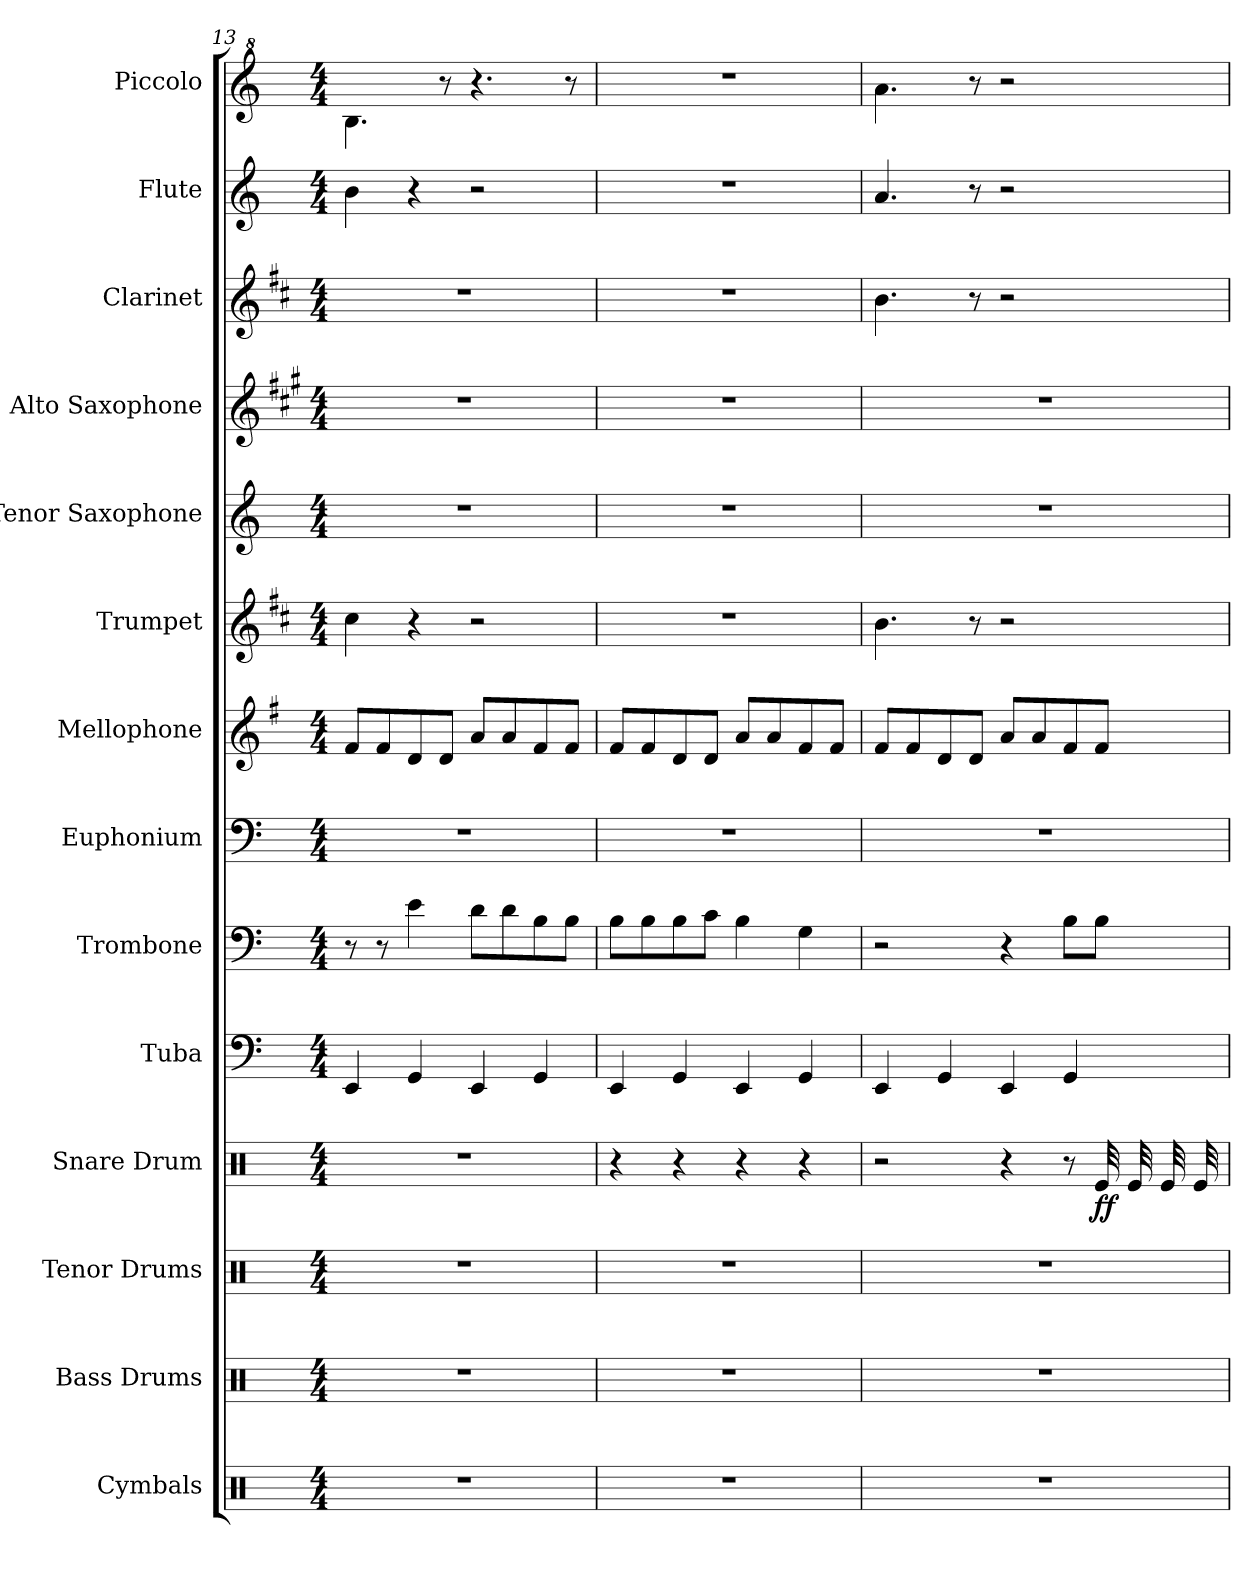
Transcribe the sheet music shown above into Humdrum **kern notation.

**kern	**kern	**kern	**kern	**dynam	**kern	**kern	**kern	**kern	**kern	**kern	**kern	**kern	**kern	**kern
*part14	*part13	*part12	*part11	*part11	*part10	*part9	*part8	*part7	*part6	*part5	*part4	*part3	*part2	*part1
*staff14	*staff13	*staff12	*staff11	*staff11	*staff10	*staff9	*staff8	*staff7	*staff6	*staff5	*staff4	*staff3	*staff2	*staff1
*I"Cymbals	*I"Bass Drums	*I"Tenor Drums	*I"Snare Drum	*	*I"Tuba	*I"Trombone	*I"Euphonium	*I"Mellophone	*I"Trumpet	*I"Tenor Saxophone	*I"Alto Saxophone	*I"Clarinet	*I"Flute	*I"Piccolo
*I'Cy	*I'BD	*I'TD	*I'SD	*	*I'Tba.	*I'Tbn.	*I'Euph.	*I'Mph.	*I'Tpt.	*I'T. Sax.	*I'A. Sax.	*I'Cl.	*I'Fl.	*I'Picc.
*clefX	*clefX	*clefX	*clefX	*	*clefF4	*clefF4	*clefF4	*clefG2	*clefG2	*clefG2	*clefG2	*clefG2	*clefG2	*clefG^2
*	*	*	*	*	*	*	*	*ITrd4c7	*ITrd1c2	*ITrd8c14	*ITrd5c9	*ITrd1c2	*	*ITrd-7c-12
*k[]	*k[]	*k[]	*k[]	*	*k[]	*k[]	*k[]	*k[]	*k[]	*k[]	*k[]	*k[]	*k[]	*k[]
*M4/4	*M4/4	*M4/4	*M4/4	*	*M4/4	*M4/4	*M4/4	*M4/4	*M4/4	*M4/4	*M4/4	*M4/4	*M4/4	*M4/4
=13	=13	=13	=13	=13	=13	=13	=13	=13	=13	=13	=13	=13	=13	=13
1r	1r	1r	1r	.	4EE/	8r	1r	8B/L	4b\	1r	1r	1r	4b\	4.bb\
.	.	.	.	.	.	8r	.	8B/	.	.	.	.	.	.
.	.	.	.	.	4GG/	4e\	.	8G/	4r	.	.	.	4r	.
.	.	.	.	.	.	.	.	8G/J	.	.	.	.	.	8r
.	.	.	.	.	4EE/	8d\L	.	8d/L	2r	.	.	.	2r	4.r
.	.	.	.	.	.	8d\	.	8d/	.	.	.	.	.	.
.	.	.	.	.	4GG/	8B\	.	8B/	.	.	.	.	.	.
.	.	.	.	.	.	8B\J	.	8B/J	.	.	.	.	.	8r
=14	=14	=14	=14	=14	=14	=14	=14	=14	=14	=14	=14	=14	=14	=14
1r	1r	1r	4r	.	4EE/	8B\L	1r	8B/L	1r	1r	1r	1r	1r	1r
.	.	.	.	.	.	8B\	.	8B/	.	.	.	.	.	.
.	.	.	4r	.	4GG/	8B\	.	8G/	.	.	.	.	.	.
.	.	.	.	.	.	8c\J	.	8G/J	.	.	.	.	.	.
.	.	.	4r	.	4EE/	4B\	.	8d/L	.	.	.	.	.	.
.	.	.	.	.	.	.	.	8d/	.	.	.	.	.	.
.	.	.	4r	.	4GG/	4G\	.	8B/	.	.	.	.	.	.
.	.	.	.	.	.	.	.	8B/J	.	.	.	.	.	.
=15	=15	=15	=15	=15	=15	=15	=15	=15	=15	=15	=15	=15	=15	=15
1r	1r	1r	2r	.	4EE/	2r	1r	8B/L	4.a\	1r	1r	4.a\	4.a/	4.aaa\
.	.	.	.	.	.	.	.	8B/	.	.	.	.	.	.
.	.	.	.	.	4GG/	.	.	8G/	.	.	.	.	.	.
.	.	.	.	.	.	.	.	8G/J	8r	.	.	8r	8r	8r
.	.	.	4r	.	4EE/	4r	.	8d/L	2r	.	.	2r	2r	2r
.	.	.	.	.	.	.	.	8d/	.	.	.	.	.	.
.	.	.	8r	.	4GG/	8B\L	.	8B/	.	.	.	.	.	.
!	!	!	!	!LO:DY:b	!	!	!	!	!	!	!	!	!	!
*	*	*	*tremolo	*	*	*	*	*	*	*	*	*	*	*
.	.	.	32Re/	ff	.	8B\J	.	8B/J	.	.	.	.	.	.
.	.	.	32Re/	.	.	.	.	.	.	.	.	.	.	.
.	.	.	32Re/	.	.	.	.	.	.	.	.	.	.	.
.	.	.	32Re/	.	.	.	.	.	.	.	.	.	.	.
*	*	*	*Xtremolo	*	*	*	*	*	*	*	*	*	*	*
=	=	=	=	=	=	=	=	=	=	=	=	=	=	=
*-	*-	*-	*-	*-	*-	*-	*-	*-	*-	*-	*-	*-	*-	*-
